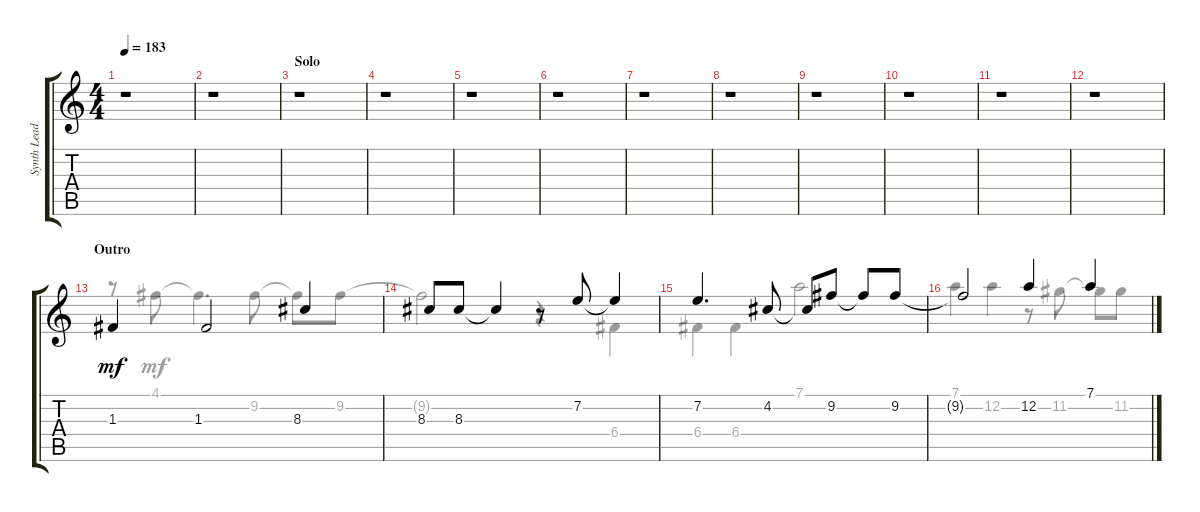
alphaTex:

\track ("Synth Lead" "Synth Lead") {instrument electricguitarclean}
\staff {score tabs}
\tuning (D4 A3 F3 C3 G2 C2) {hide}
\voice
\ts (4 4)
\tempo 183
\clef g2
\ks aminor
r.1{dy mf} |
r.1 |
\section ("" "Solo")
r.1 |
r.1 |
r.1 |
r.1 |
r.1 |
r.1 |
r.1 |
r.1 |
r.1 |
r.1 |
\section ("" "Outro")
1.3.4 1.3.2 8.3.4 |
8.3.8 8.3.8 8.3{t}.4 r.8 7.2.8 7.2{t}.4 |
7.2.4{d} 4.2.8 4.2{t}.8 9.2.8 9.2{t}.8 9.2.8 |
9.2{t}.2 12.2.4 7.1.4
\voice
\clef g2
\ottava regular
\simile none
\ks aminor
|
|
|
|
|
|
|
|
|
|
|
|
r.8 4.1.8 4.1{t}.4{d} 9.2.8 9.2{t}.8 9.2.8 |
9.2{t}.2 r.4 6.4.4 |
6.4.4 6.4.4 7.1.2 |
7.1.4 12.2.4 r.8 11.2.8 11.2{t}.8 11.2.8
